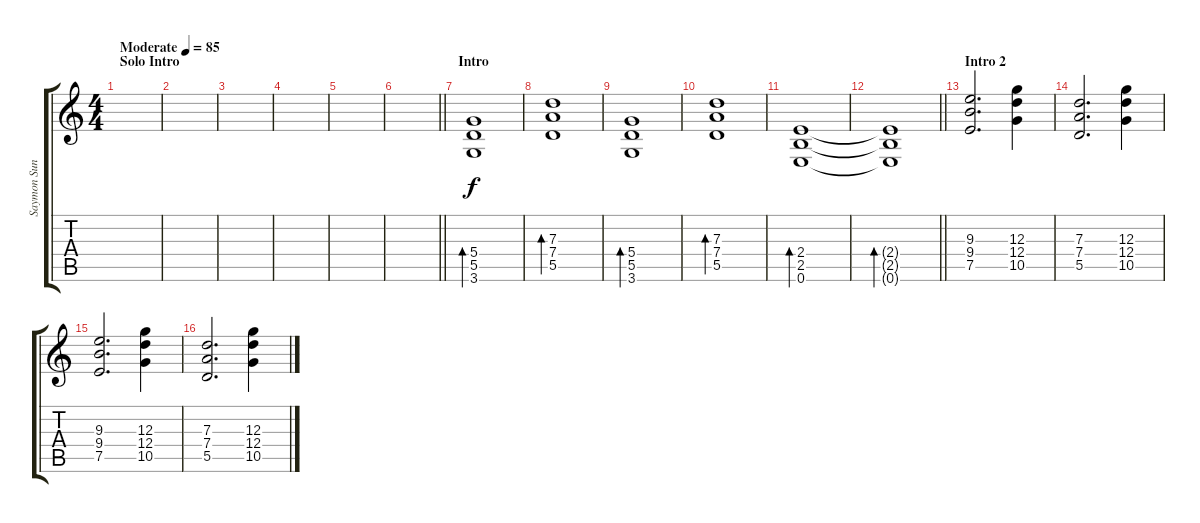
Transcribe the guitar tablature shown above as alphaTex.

\track ("Saymon Sundiam (Rhythm Guitar)" "Saymon Sun") {instrument distortionguitar}
\staff {score tabs}
\tuning (E4 B3 G3 D3 A2 E2) {hide}
\ts (4 4)
\section ("" "Solo Intro")
\tempo (85 "Moderate")
\clef g2
\ks c
|
|
|
|
|
\barLineRight lightlight
|
\section ("" "Intro")
(5.4 5.5 3.6).1{bd 120} |
(7.3 7.4 5.5).1{bd 120} |
(5.4 5.5 3.6).1{bd 120} |
(7.3 7.4 5.5).1{bd 120} |
(2.4 2.5 0.6).1{bd 120} |
\barLineRight lightlight
(2.4{t} 2.5{t} 0.6{t}).1{bd 120} |
\section ("" "Intro 2")
(9.3 9.4 7.5).2{d} (12.3 12.4 10.5).4 |
(7.3 7.4 5.5).2{d} (12.3 12.4 10.5).4 |
(9.3 9.4 7.5).2{d} (12.3 12.4 10.5).4 |
(7.3 7.4 5.5).2{d} (12.3 12.4 10.5).4
